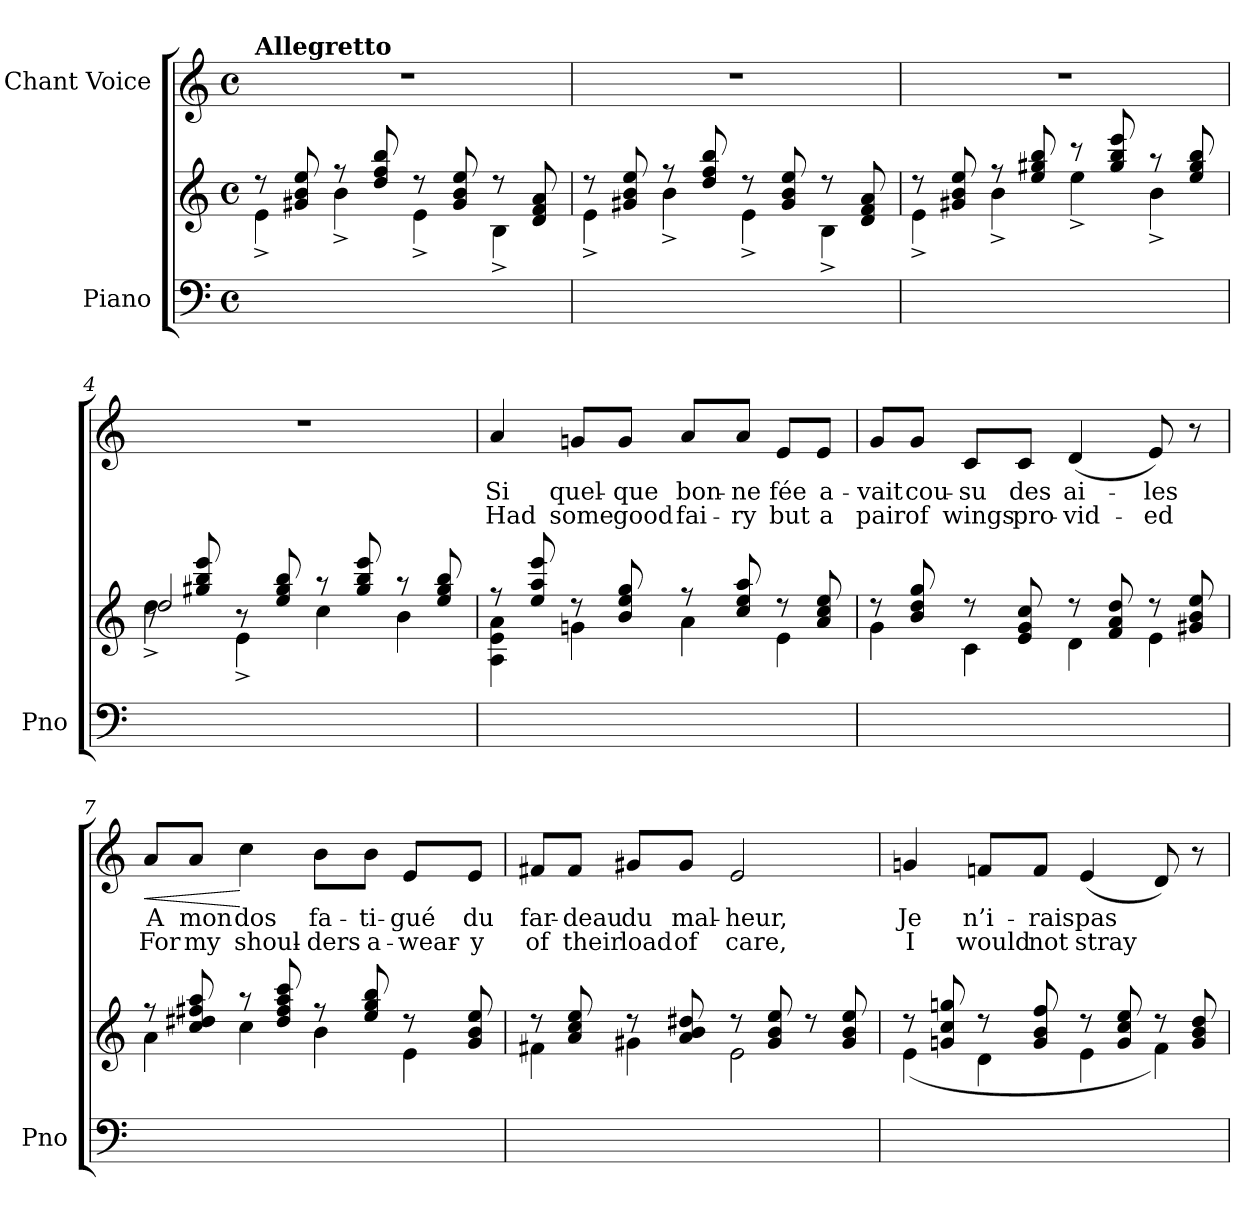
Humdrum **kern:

**kern	**kern	**dynam	**kern	**text	**text	**dynam
*part2	*part2	*part2	*part1	*part1	*part1	*part1
*staff3	*staff2	*staff2/3	*staff1	*staff1	*staff1	*staff1
*I"Piano	*	*	*I"Chant Voice	*	*	*
*I'Pno	*	*	*	*	*	*
*clefF4	*clefG2	*	*clefG2	*	*	*
*k[]	*k[]	*	*k[]	*	*	*
*M4/4	*M4/4	*	*M4/4	*	*	*
*met(c)	*met(c)	*	*met(c)	*	*	*
=1	=1	=1	=1	=1	=1	=1
*	*^	*	*	*	*	*
!	!	!	!	!LO:TX:a:B:t=Allegretto	!	!	!
!	!	!	!LO:DY:a=2	!	!	!	!
!	!	!	!LO:DY:n=1:a=2	!	!	!	!
1ryy	8r	4e^\	p other-dynamics	1r	.	.	.
.	8g#X/ 8b/ 8ee/	.	.	.	.	.	.
.	8r	4b^\	.	.	.	.	.
.	8dd/ 8ff/ 8bb/	.	.	.	.	.	.
.	8r	4e^\	.	.	.	.	.
.	8g#/ 8b/ 8ee/	.	.	.	.	.	.
.	8r	4B^\	.	.	.	.	.
.	8d/ 8f/ 8a/	.	.	.	.	.	.
=2	=2	=2	=2	=2	=2	=2	=2
1ryy	8r	4e^\	.	1r	.	.	.
.	8g#X/ 8b/ 8ee/	.	.	.	.	.	.
.	8r	4b^\	.	.	.	.	.
.	8dd/ 8ff/ 8bb/	.	.	.	.	.	.
.	8r	4e^\	.	.	.	.	.
.	8g#/ 8b/ 8ee/	.	.	.	.	.	.
.	8r	4B^\	.	.	.	.	.
.	8d/ 8f/ 8a/	.	.	.	.	.	.
=3	=3	=3	=3	=3	=3	=3	=3
1ryy	8r	4e^\	.	1r	.	.	.
.	8g#X/ 8b/ 8ee/	.	.	.	.	.	.
.	8r	4b^\	.	.	.	.	.
.	8ee/ 8gg#X/ 8bb/	.	.	.	.	.	.
.	8r	4ee^\	.	.	.	.	.
.	8gg#/ 8bb/ 8eee/	.	.	.	.	.	.
.	8r	4b^\	.	.	.	.	.
.	8ee/ 8gg#/ 8bb/	.	.	.	.	.	.
=4	=4	=4	=4	=4	=4	=4	=4
*	*	*^	*	*	*	*	*
1ryy	8r	4dd^\	2dd/	.	1r	.	.	.
.	8gg#X/ 8bb/ 8eee/	.	.	.	.	.	.	.
.	8r	4e^\	.	.	.	.	.	.
.	8ee/ 8gg#/ 8bb/	.	.	.	.	.	.	.
.	8r	4cc\	2ryy	.	.	.	.	.
.	8gg#/ 8bb/ 8eee/	.	.	.	.	.	.	.
.	8r	4b\	.	.	.	.	.	.
.	8ee/ 8gg#/ 8bb/	.	.	.	.	.	.	.
*	*	*v	*v	*	*	*	*	*
=5	=5	=5	=5	=5	=5	=5	=5
1ryy	8r	4A\ 4e\ 4a\	.	4a/	Si	Had	.
.	8ee/ 8aa/ 8eee/	.	.	.	.	.	.
.	8r	4gn\	.	8gn/L	quel-	some	.
.	8b/ 8ee/ 8gg/	.	.	8g/J	-que	good	.
.	8r	4a\	.	8a/L	bon-	fai-	.
.	8cc/ 8ee/ 8aa/	.	.	8a/J	-ne	-ry	.
.	8r	4e\	.	8e/L	fée	but	.
.	8a/ 8cc/ 8ee/	.	.	8e/J	a-	a	.
=6	=6	=6	=6	=6	=6	=6	=6
1ryy	8r	4g\	.	8g/L	-vait	pair	.
.	8b/ 8dd/ 8gg/	.	.	8g/J	cou-	of	.
.	8r	4c\	.	8c/L	-su	wings	.
.	8e/ 8g/ 8cc/	.	.	8c/J	des	pro-	.
.	8r	4d\	.	(4d/	ai-	-vid-	.
.	8f/ 8a/ 8dd/	.	.	.	.	.	.
.	8r	4e\	.	8e/)	-les	-ed	.
.	8g#X/ 8b/ 8ee/	.	.	8r	.	.	.
=7	=7	=7	=7	=7	=7	=7	=7
!	!	!	!	!	!	!	!LO:HP:b
1ryy	8r	4a\	.	8a/L	A	For	<
.	8cc/ 8dd#X/ 8ff#X/ 8aa/	.	.	8a/J	mon	my	.
.	8r	4cc\	.	4cc\	dos	shoul-	[
.	8dd#/ 8ff#/ 8aa/ 8ccc/	.	.	.	.	.	.
.	8r	4b\	.	8b\L	fa-	-ders	.
.	8ee/ 8gg/ 8bb/	.	.	8b\J	-ti-	a-	.
.	8r	4e\	.	8e/L	-gué	-wear-	.
.	8g/ 8b/ 8ee/	.	.	8e/J	du	-y	.
=8	=8	=8	=8	=8	=8	=8	=8
1ryy	8r	4f#X\	.	8f#X/L	far-	of	.
.	8a/ 8cc/ 8ee/	.	.	8f#/J	-deau	their	.
.	8r	4g#X\	.	8g#X/L	du	load	.
.	8a/ 8b/ 8dd#X/	.	.	8g#/J	mal-	of	.
.	8r	2e\	.	2e/	-heur,	care,	.
.	8g#/ 8b/ 8ee/	.	.	.	.	.	.
.	8r	.	.	.	.	.	.
.	8g#/ 8b/ 8ee/	.	.	.	.	.	.
=9	=9	=9	=9	=9	=9	=9	=9
1ryy	8r	(4e\	.	4gn/	Je	I	.
.	8gn/ 8cc/ 8ggn/	.	.	.	.	.	.
.	8r	4d\	.	8fn/L	n’i-	would	.
.	8g/ 8b/ 8ff/	.	.	8f/J	-rais	not	.
.	8r	4e\	.	(4e/	pas	stray	.
.	8g/ 8cc/ 8ee/	.	.	.	.	.	.
.	8r	4f\)	.	8d/)	.	.	.
.	8g/ 8b/ 8dd/	.	.	8r	.	.	.
*	*v	*v	*	*	*	*	*
=	=	=	=	=	=	=
*-	*-	*-	*-	*-	*-	*-
